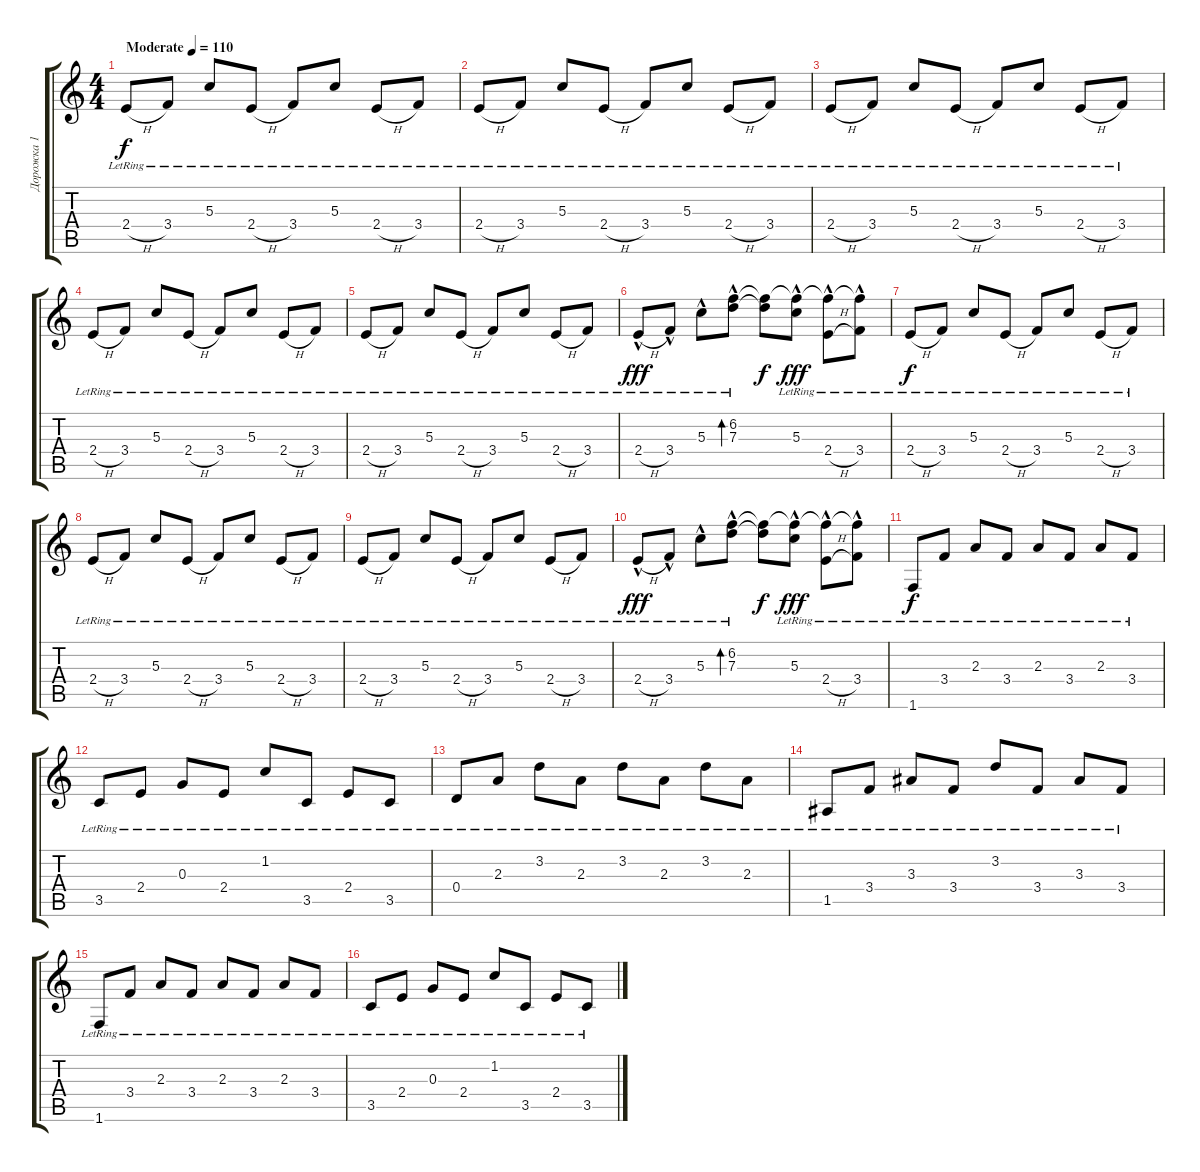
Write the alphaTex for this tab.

\track ("Дорожка 1" "Дорожка 1") {instrument electricguitarclean}
\staff {score tabs}
\tuning (E4 B3 G3 D3 A2 E2) {hide}
\ts (4 4)
\tempo (110 "Moderate")
\clef g2
\ks c
2.4{h lr}.8{dy f instrument electricguitarclean} 3.4{lr}.8 5.3{lr}.8 2.4{h lr}.8 3.4{lr}.8 5.3{lr}.8 2.4{h lr}.8 3.4{lr}.8 |
2.4{h lr}.8 3.4{lr}.8 5.3{lr}.8 2.4{h lr}.8 3.4{lr}.8 5.3{lr}.8 2.4{h lr}.8 3.4{lr}.8 |
2.4{h lr}.8{instrument distortionguitar} 3.4{lr}.8 5.3{lr}.8 2.4{h lr}.8 3.4{lr}.8 5.3{lr}.8 2.4{h lr}.8 3.4{lr}.8 |
2.4{h lr}.8{instrument distortionguitar} 3.4{lr}.8 5.3{lr}.8 2.4{h lr}.8 3.4{lr}.8 5.3{lr}.8 2.4{h lr}.8 3.4{lr}.8 |
2.4{h lr}.8{instrument overdrivenguitar} 3.4{lr}.8 5.3{lr}.8 2.4{h lr}.8 3.4{lr}.8 5.3{lr}.8 2.4{h lr}.8 3.4{lr}.8 |
2.4{h hac lr}.8{dy fff instrument overdrivenguitar} 3.4{hac lr}.8 5.3{hac lr}.8 (6.2{hac lr} 7.3{hac lr}).8{bd 60} (6.2{t} 7.3{t}).8{dy f} (6.2{t} 5.3{hac lr}).8{dy fff} (6.2{t} 2.4{h hac lr}).8 (6.2{t} 3.4{hac lr}).8 |
2.4{h lr}.8{dy f instrument overdrivenguitar} 3.4{lr}.8 5.3{lr}.8 2.4{h lr}.8 3.4{lr}.8 5.3{lr}.8 2.4{h lr}.8 3.4{lr}.8 |
2.4{h lr}.8{instrument overdrivenguitar} 3.4{lr}.8 5.3{lr}.8 2.4{h lr}.8 3.4{lr}.8 5.3{lr}.8 2.4{h lr}.8 3.4{lr}.8 |
2.4{h lr}.8{instrument overdrivenguitar} 3.4{lr}.8 5.3{lr}.8 2.4{h lr}.8 3.4{lr}.8 5.3{lr}.8 2.4{h lr}.8 3.4{lr}.8 |
2.4{h hac lr}.8{dy fff instrument overdrivenguitar} 3.4{hac lr}.8 5.3{hac lr}.8 (6.2{hac lr} 7.3{hac lr}).8{bd 60} (6.2{t} 7.3{t}).8{dy f} (6.2{t} 5.3{hac lr}).8{dy fff} (6.2{t} 2.4{h hac lr}).8 (6.2{t} 3.4{hac lr}).8 |
1.6{lr}.8{dy f instrument electricguitarclean} 3.4{lr}.8 2.3{lr}.8 3.4{lr}.8 2.3{lr}.8 3.4{lr}.8 2.3{lr}.8 3.4{lr}.8 |
3.5{lr}.8 2.4{lr}.8 0.3{lr}.8 2.4{lr}.8 1.2{lr}.8 3.5{lr}.8 2.4{lr}.8 3.5{lr}.8 |
0.4{lr}.8 2.3{lr}.8 3.2{lr}.8 2.3{lr}.8 3.2{lr}.8 2.3{lr}.8 3.2{lr}.8 2.3{lr}.8 |
1.5{lr}.8 3.4{lr}.8 3.3{lr}.8 3.4{lr}.8 3.2{lr}.8 3.4{lr}.8 3.3{lr}.8 3.4{lr}.8 |
1.6{lr}.8{instrument electricguitarclean} 3.4{lr}.8 2.3{lr}.8 3.4{lr}.8 2.3{lr}.8 3.4{lr}.8 2.3{lr}.8 3.4{lr}.8 |
3.5{lr}.8 2.4{lr}.8 0.3{lr}.8 2.4{lr}.8 1.2{lr}.8 3.5{lr}.8 2.4{lr}.8 3.5{lr}.8
